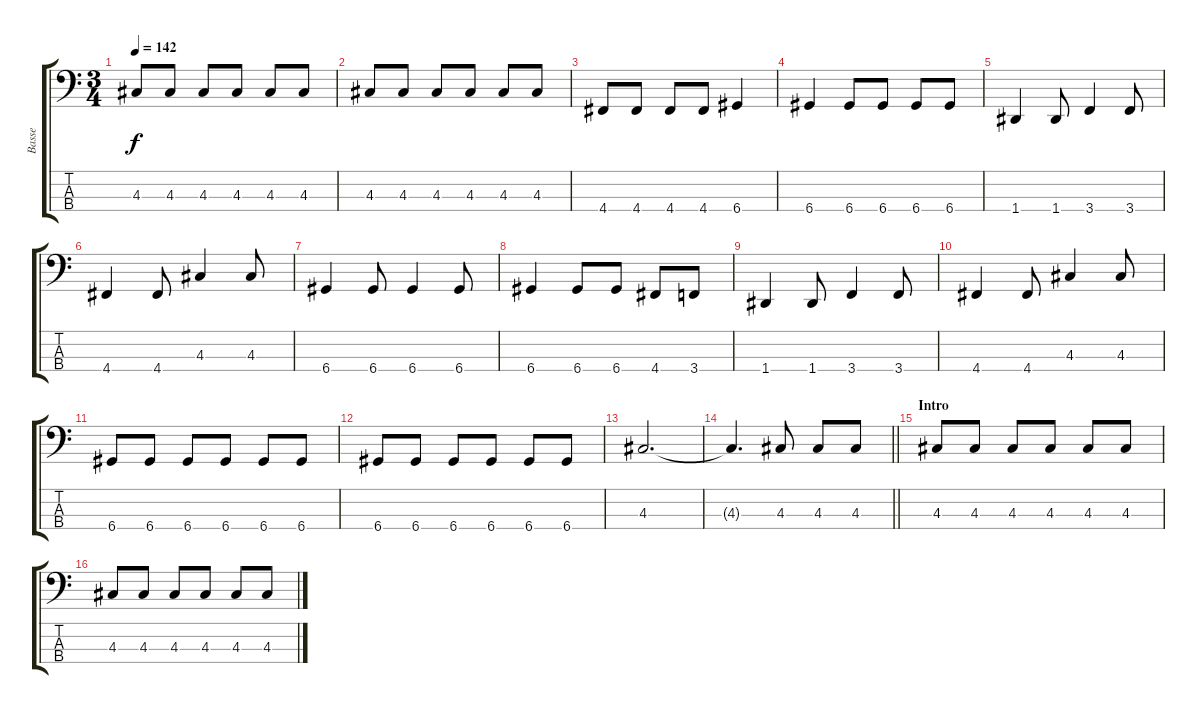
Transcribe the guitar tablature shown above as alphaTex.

\track ("Basse" "Basse") {instrument electricbasspick}
\staff {score tabs}
\tuning (G2 D2 A1 D1) {hide}
\ts (3 4)
\tempo 142
\clef f4
\ks c
4.3.8{dy f} 4.3.8 4.3.8 4.3.8 4.3.8 4.3.8 |
4.3.8 4.3.8 4.3.8 4.3.8 4.3.8 4.3.8 |
4.4.8 4.4.8 4.4.8 4.4.8 6.4.4 |
6.4.4 6.4.8 6.4.8 6.4.8 6.4.8 |
1.4.4 1.4.8 3.4.4 3.4.8 |
4.4.4 4.4.8 4.3.4 4.3.8 |
6.4.4 6.4.8 6.4.4 6.4.8 |
6.4.4 6.4.8 6.4.8 4.4.8 3.4.8 |
1.4.4 1.4.8 3.4.4 3.4.8 |
4.4.4 4.4.8 4.3.4 4.3.8 |
6.4.8 6.4.8 6.4.8 6.4.8 6.4.8 6.4.8 |
6.4.8 6.4.8 6.4.8 6.4.8 6.4.8 6.4.8 |
4.3.2{d} |
\barLineRight lightlight
4.3{t}.4{d} 4.3.8 4.3.8 4.3.8 |
\section ("" "Intro")
4.3.8 4.3.8 4.3.8 4.3.8 4.3.8 4.3.8 |
4.3.8 4.3.8 4.3.8 4.3.8 4.3.8 4.3.8
